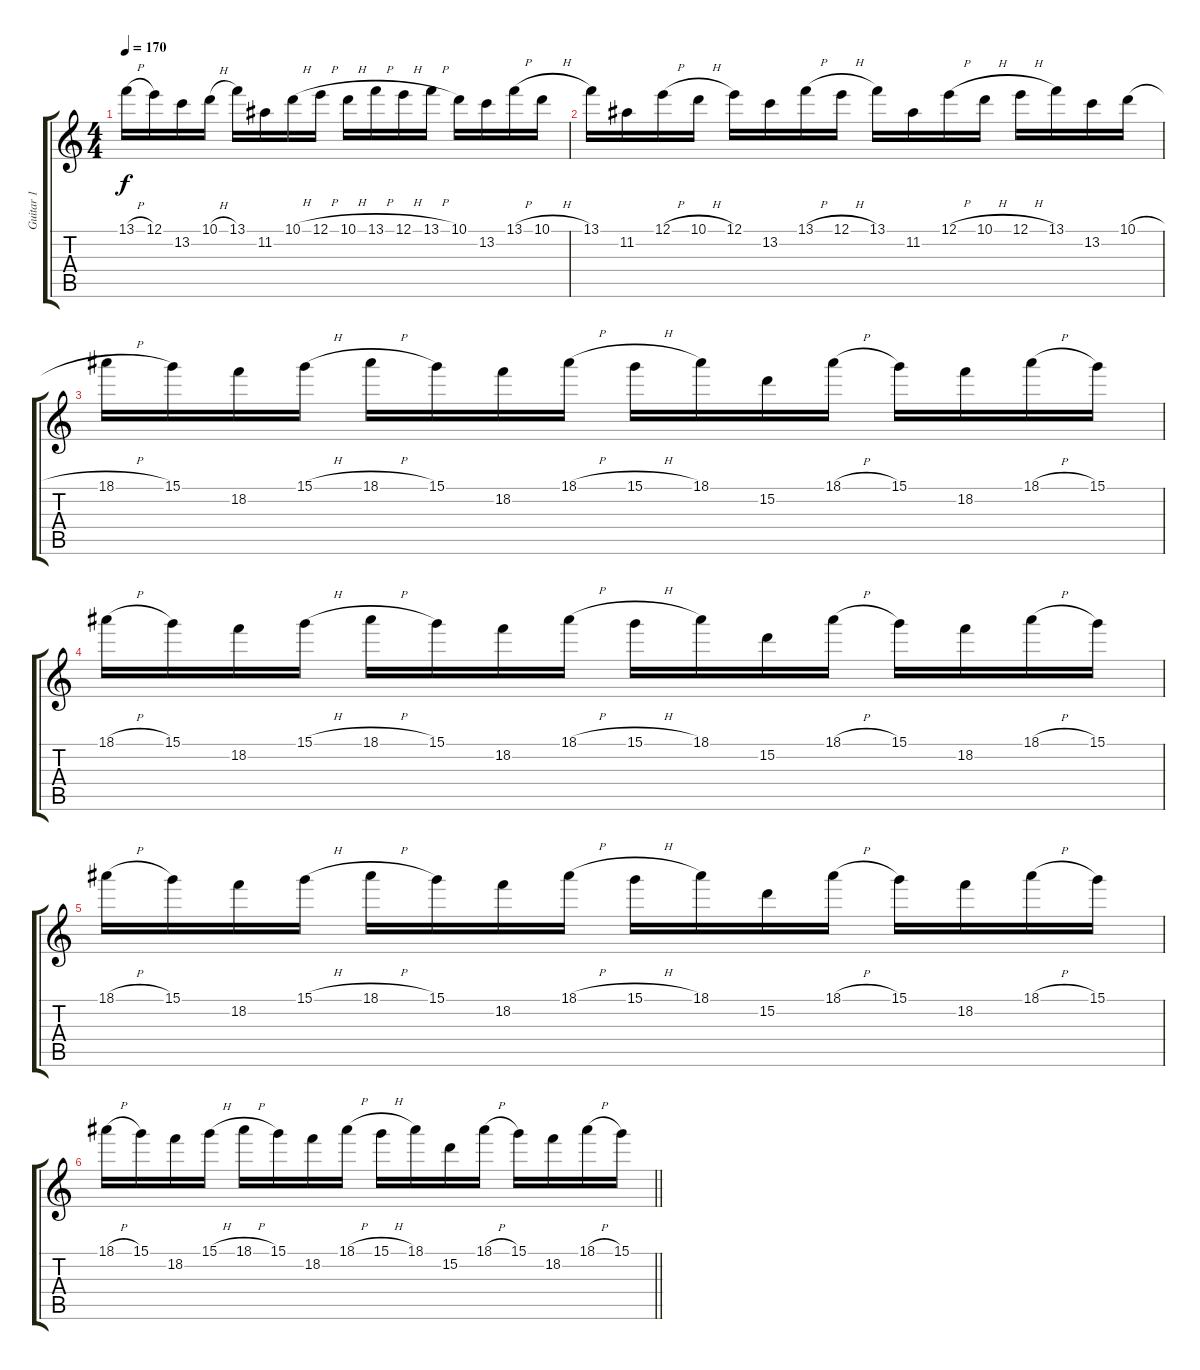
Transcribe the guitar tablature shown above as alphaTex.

\track ("Guitar 1" "Guitar 1") {instrument distortionguitar}
\staff {score tabs}
\tuning (E4 B3 G3 D3 A2 D2) {hide}
\ts (4 4)
\tempo 170
\clef g2
\ks c
13.1{h}.16{dy f} 12.1.16 13.2.16 10.1{h}.16 13.1.16 11.2.16 10.1{h}.16 12.1{h}.16 10.1{h}.16 13.1{h}.16 12.1{h}.16 13.1{h}.16 10.1.16 13.2.16 13.1{h}.16 10.1{h}.16 |
13.1.16 11.2.16 12.1{h}.16 10.1{h}.16 12.1.16 13.2.16 13.1{h}.16 12.1{h}.16 13.1.16 11.2.16 12.1{h}.16 10.1{h}.16 12.1{h}.16 13.1.16 13.2.16 10.1{h}.16 |
18.1{h}.16 15.1.16 18.2.16 15.1{h}.16 18.1{h}.16 15.1.16 18.2.16 18.1{h}.16 15.1{h}.16 18.1.16 15.2.16 18.1{h}.16 15.1.16 18.2.16 18.1{h}.16 15.1.16 |
18.1{h}.16 15.1.16 18.2.16 15.1{h}.16 18.1{h}.16 15.1.16 18.2.16 18.1{h}.16 15.1{h}.16 18.1.16 15.2.16 18.1{h}.16 15.1.16 18.2.16 18.1{h}.16 15.1.16 |
18.1{h}.16 15.1.16 18.2.16 15.1{h}.16 18.1{h}.16 15.1.16 18.2.16 18.1{h}.16 15.1{h}.16 18.1.16 15.2.16 18.1{h}.16 15.1.16 18.2.16 18.1{h}.16 15.1.16 |
\barLineRight lightlight
18.1{h}.16 15.1.16 18.2.16 15.1{h}.16 18.1{h}.16 15.1.16 18.2.16 18.1{h}.16 15.1{h}.16 18.1.16 15.2.16 18.1{h}.16 15.1.16 18.2.16 18.1{h}.16 15.1.16
